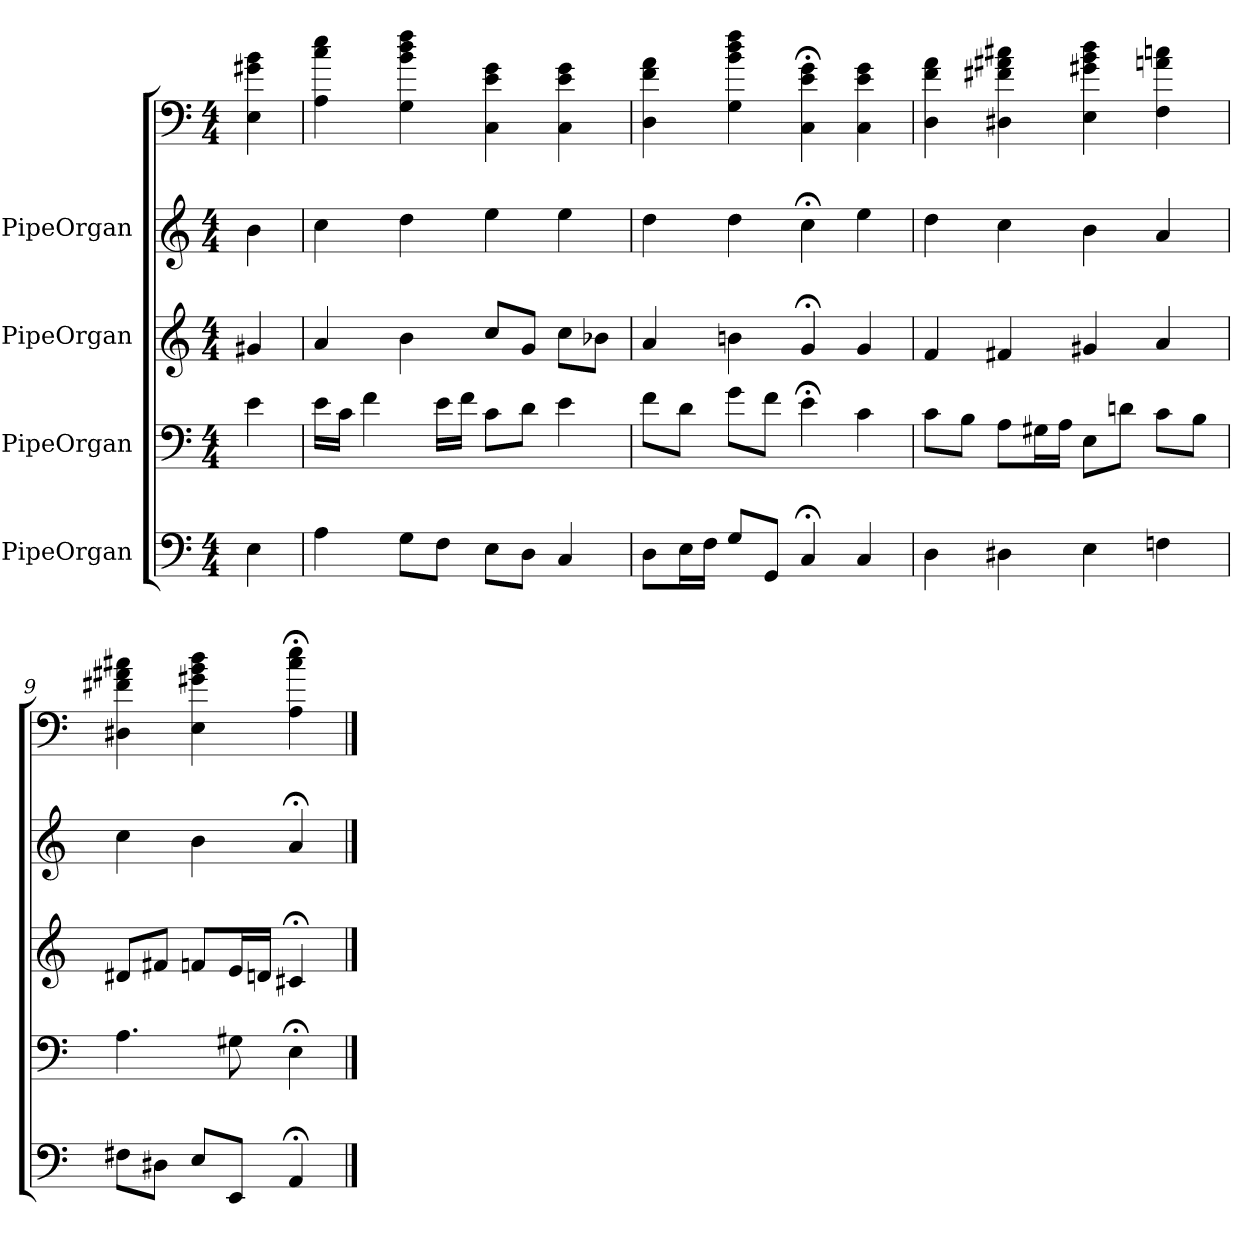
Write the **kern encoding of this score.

**kern	**kern	**kern	**kern	**kern
*part5	*part4	*part3	*part2	*part1
*staff5	*staff4	*staff3	*staff2	*staff1
*I"PipeOrgan	*I"PipeOrgan	*I"PipeOrgan	*I"PipeOrgan	*
*clefF4	*clefF4	*clefG2	*clefG2	*
*k[]	*k[]	*k[]	*k[]	*k[]
*a:	*a:	*a:	*a:	*a:
*M4/4	*M4/4	*M4/4	*M4/4	*M4/4
=	=	=	=	=
4E	4e	4g#X	4b	4E 4g#X 4b
=6	=6	=6	=6	=6
4A	16e\LL	4a	4cc	4A 4cc 4ee
.	16c\JJ	.	.	.
.	4f	.	.	.
8G\L	.	4b	4dd	4G 4b 4dd 4ff
8F\J	16e\LL	.	.	.
.	16f\JJ	.	.	.
8E\L	8c\L	8cc/L	4ee	4C 4e 4g
8D\J	8d\J	8g/J	.	.
4C	4e	8cc\L	4ee	4C 4e 4g
.	.	8b-X\J	.	.
=7	=7	=7	=7	=7
8D\L	8f\L	4a	4dd	4D 4f 4a
16E\L	8d\J	.	.	.
16F\JJ	.	.	.	.
8G/L	8g\L	4bn	4dd	4G 4b 4dd 4ff
8GG/J	8f\J	.	.	.
4C;<	4e;<	4g;<	4cc;<	4C;< 4e;< 4g;<
4C	4c	4g	4ee	4C 4e 4g
=8	=8	=8	=8	=8
4D	8c\L	4f	4dd	4D 4f 4a
.	8B\J	.	.	.
4D#X	8A\L	4f#X	4cc	4D#X 4f#X 4a#X 4cc#X
.	16G#X\L	.	.	.
.	16A\JJ	.	.	.
4E	8E\L	4g#X	4b	4E 4g#X 4b 4dd
.	8dn\J	.	.	.
4Fn	8c\L	4a	4a	4F 4an 4ccn
.	8B\J	.	.	.
=9	=9	=9	=9	=9
8F#X\L	4.A	8d#X/L	4cc	4D#X 4f#X 4a#X 4cc#X
8D#X\J	.	8f#X/J	.	.
8E/L	.	8fn/L	4b	4E 4g#X 4b 4dd
8EE/J	8G#X	16e/L	.	.
.	.	16dn/JJ	.	.
4AA;<	4E;<	4c#X;<	4a;<	4A;< 4cc#;< 4ee;<
==	==	==	==	==
*-	*-	*-	*-	*-
